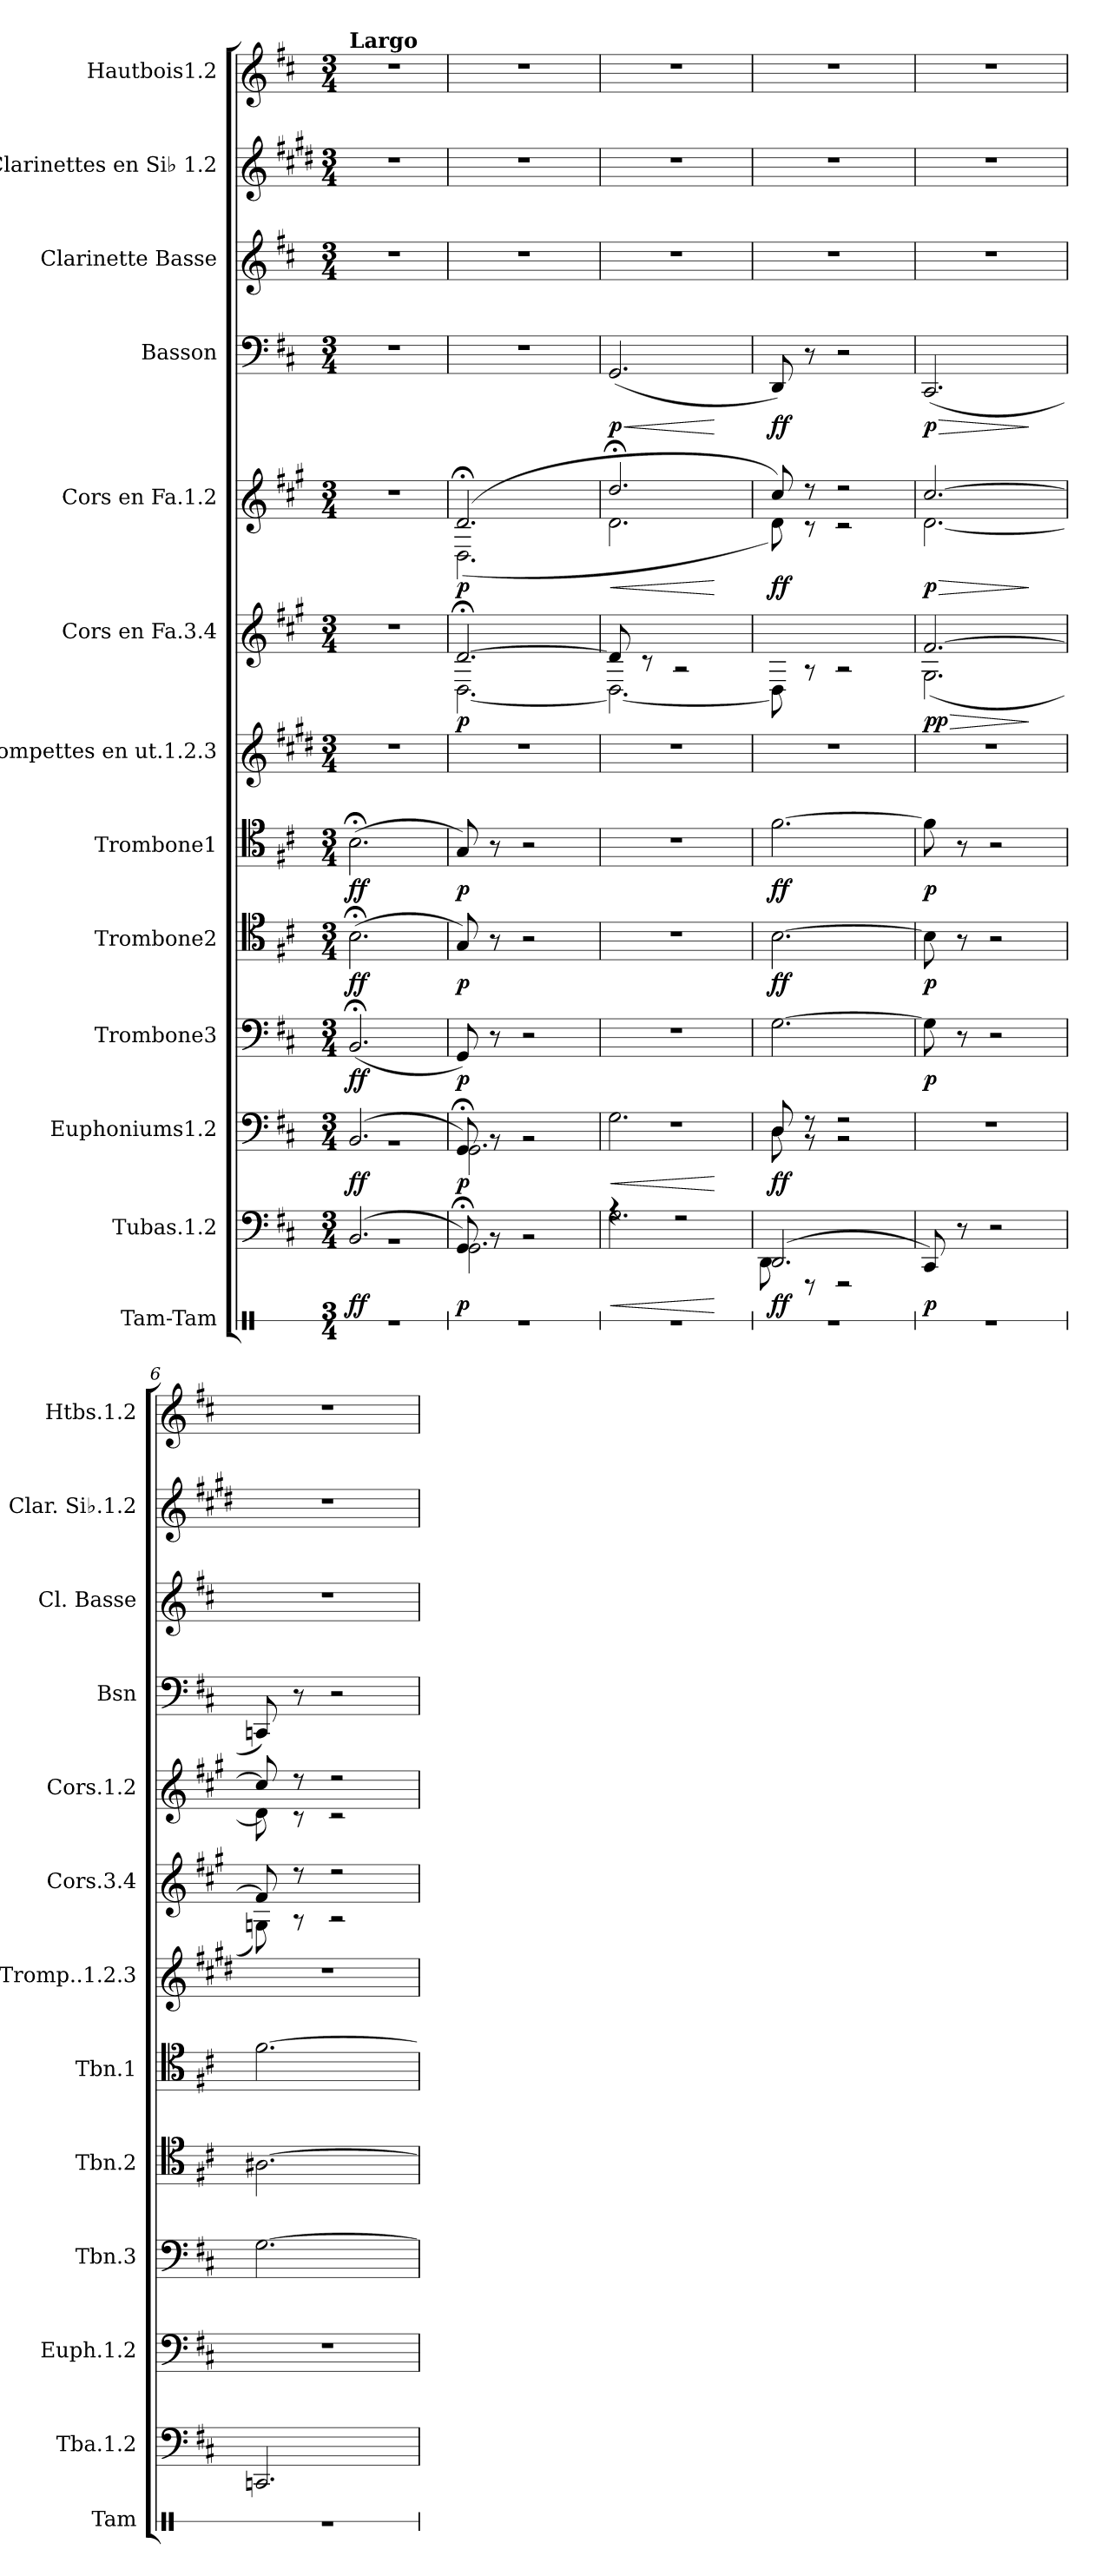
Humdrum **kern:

**kern	**kern	**dynam	**kern	**dynam	**kern	**dynam	**kern	**dynam	**kern	**dynam	**kern	**kern	**dynam	**kern	**dynam	**kern	**dynam	**kern	**kern	**kern
*part13	*part12	*part12	*part11	*part11	*part10	*part10	*part9	*part9	*part8	*part8	*part7	*part6	*part6	*part5	*part5	*part4	*part4	*part3	*part2	*part1
*staff13	*staff12	*staff12	*staff11	*staff11	*staff10	*staff10	*staff9	*staff9	*staff8	*staff8	*staff7	*staff6	*staff6	*staff5	*staff5	*staff4	*staff4	*staff3	*staff2	*staff1
*I"Tam-Tam	*I"Tubas.1.2	*	*I"Euphoniums1.2	*	*I"Trombone3	*	*I"Trombone2	*	*I"Trombone1	*	*I"Trompettes en ut.1.2.3	*I"Cors en Fa.3.4	*	*I"Cors en Fa.1.2	*	*I"Basson	*	*I"Clarinette Basse	*I"Clarinettes en Si♭ 1.2	*I"Hautbois1.2
*I'Tam	*I'Tba.1.2	*	*I'Euph.1.2	*	*I'Tbn.3	*	*I'Tbn.2	*	*I'Tbn.1	*	*I'Tromp..1.2.3	*I'Cors.3.4	*	*I'Cors.1.2	*	*I'Bsn	*	*I'Cl. Basse	*I'Clar. Si♭.1.2	*I'Htbs.1.2
*stria1	*	*	*	*	*	*	*	*	*	*	*	*	*	*	*	*	*	*	*	*
*clefX	*clefF4	*	*clefF4	*	*clefF4	*	*clefC4	*	*clefC4	*	*clefG2	*clefG2	*	*clefG2	*	*clefF4	*	*clefG2	*clefG2	*clefG2
*	*	*	*	*	*	*	*	*	*	*	*ITrd1c2	*ITrd4c7	*	*ITrd4c7	*	*	*	*ITrd8c14	*ITrd1c2	*
*k[]	*k[f#c#]	*	*k[f#c#]	*	*k[f#c#]	*	*k[f#c#]	*	*k[f#c#]	*	*k[f#c#]	*k[f#c#]	*	*k[f#c#]	*	*k[f#c#]	*	*k[f#c#]	*k[f#c#]	*k[f#c#]
*M3/4	*M3/4	*	*M3/4	*	*M3/4	*	*M3/4	*	*M3/4	*	*M3/4	*M3/4	*	*M3/4	*	*M3/4	*	*M3/4	*M3/4	*M3/4
=1	=1	=1	=1	=1	=1	=1	=1	=1	=1	=1	=1	=1	=1	=1	=1	=1	=1	=1	=1	=1
*	*^	*	*^	*	*	*	*	*	*	*	*	*	*	*	*	*	*	*	*	*
!	!	!	!	!	!	!	!	!	!	!	!	!	!	!	!	!	!	!	!	!	!	!LO:TX:a:B:t=Largo
!	!	!	!LO:DY:b	!	!	!LO:DY:b	!	!LO:DY:b	!	!LO:DY:b	!	!LO:DY:b	!	!	!	!	!	!	!	!	!	!
2.r	(>2.BB/	2.rBB	ff	(>2.BB/	2.rBB	ff	(<2.BB;</	ff	(>2.B;<\	ff	(>2.B;<\	ff	2.r	2.r	.	2.r	.	2.r	.	2.r	2.r	2.r
=2	=2	=2	=2	=2	=2	=2	=2	=2	=2	=2	=2	=2	=2	=2	=2	=2	=2	=2	=2	=2	=2	=2
*	*	*	*	*	*	*	*	*	*	*	*	*	*	*^	*	*^	*	*	*	*	*	*
!	!	!	!LO:DY:b	!	!	!LO:DY:b	!	!LO:DY:b	!	!LO:DY:b	!	!LO:DY:b	!	!	!	!LO:DY:b	!	!	!LO:DY:b	!	!	!	!	!
2.r	8GG;</)	2.GG\	p	8GG;</)	2.GG\	p	8GG/)	p	8G/)	p	8G/)	p	2.r	[2.G;</	[2.GG\	p	(>2.G;</	(<2.GG\	p	2.r	.	2.r	2.r	2.r
.	8rBB	.	.	8rBB	.	.	8r	.	8r	.	8r	.	.	.	.	.	.	.	.	.	.	.	.	.
.	2rBB	.	.	2rBB	.	.	2r	.	2r	.	2r	.	.	.	.	.	.	.	.	.	.	.	.	.
=3	=3	=3	=3	=3	=3	=3	=3	=3	=3	=3	=3	=3	=3	=3	=3	=3	=3	=3	=3	=3	=3	=3	=3	=3
!	!	!	!LO:HP:b	!	!	!LO:HP:b	!	!	!	!	!	!	!	!	!	!	!	!	!LO:HP:b	!	!LO:HP:b	!	!	!
!	!	!	!	!	!	!	!	!	!	!	!	!	!	!	!	!	!	!	!	!	!LO:DY:n=1:b	!	!	!
2.r	4rA	2.G\	<	(<2.rF	2.G\	<	2.r	.	2.r	.	2.r	.	2.r	8G/]	2.GG\_	.	2.g;</	2.G\	<	(<2.GG/	< p	2.r	2.r	2.r
.	.	.	.	.	.	.	.	.	.	.	.	.	.	8rc	.	.	.	.	.	.	.	.	.	.
.	2rF	.	.	.	.	.	.	.	.	.	.	.	.	2rA	.	.	.	.	.	.	.	.	.	.
*	*v	*v	*	*	*	*	*	*	*	*	*	*	*	*v	*v	*	*v	*v	*	*	*	*	*	*
*	*	*	*v	*v	*	*	*	*	*	*	*	*	*	*	*	*	*	*	*	*	*
.	.	[	.	[	.	.	.	.	.	.	.	.	.	.	[	.	[	.	.	.
=4	=4	=4	=4	=4	=4	=4	=4	=4	=4	=4	=4	=4	=4	=4	=4	=4	=4	=4	=4	=4
*	*^	*	*^	*	*	*	*	*	*	*	*	*^	*	*^	*	*	*	*	*	*
!	!	!	!LO:DY:b	!	!	!LO:DY:b	!	!	!	!LO:DY:b	!	!LO:DY:b	!	!	!	!	!	!	!LO:DY:b	!	!LO:DY:b	!	!	!
2.r	(>2.DD/	8DD\	ff	8D/)	8D\	ff	[2.G\	.	[2.B\	ff	[2.f#\	ff	2.r	2.reyy	8GG\]	.	8f#/)	8G\)	ff	8DD/)	ff	2.r	2.r	2.r
.	.	8r	.	8r	8r	.	.	.	.	.	.	.	.	.	8r	.	8r	8r	.	8r	.	.	.	.
.	.	2r	.	2r	2r	.	.	.	.	.	.	.	.	.	2r	.	2r	2r	.	2r	.	.	.	.
=5	=5	=5	=5	=5	=5	=5	=5	=5	=5	=5	=5	=5	=5	=5	=5	=5	=5	=5	=5	=5	=5	=5	=5	=5
!	!	!	!LO:DY:b	!	!	!	!	!LO:DY:b	!	!LO:DY:b	!	!LO:DY:b	!	!	!	!LO:HP:b	!	!	!LO:HP:b	!	!LO:HP:b	!	!	!
!	!	!	!	!	!	!	!	!	!	!	!	!	!	!	!	!LO:DY:n=1:b	!	!	!	!	!	!	!	!
!	!	!	!	!	!	!	!	!	!	!	!	!	!	!	!	!LO:DY:n=2:b	!	!	!LO:DY:n=1:b	!	!LO:DY:n=1:b	!	!	!
*	*v	*v	*	*	*	*	*	*	*	*	*	*	*	*	*	*	*	*	*	*	*	*	*	*
*	*	*	*v	*v	*	*	*	*	*	*	*	*	*	*	*	*	*	*	*	*	*	*	*
2.r	8CC#/)	p	2.r	.	8G\]	p	8B\]	p	8f#\]	p	2.r	[2.B/	(<2.C#\	> p p	[2.f#/	[2.G\	> p	(<2.CC#/	> p	2.r	2.r	2.r
.	8r	.	.	.	8r	.	8r	.	8r	.	.	.	.	.	.	.	.	.	.	.	.	.
.	2r	.	.	.	2r	.	2r	.	2r	.	.	.	.	.	.	.	.	.	.	.	.	.
*	*	*	*	*	*	*	*	*	*	*	*	*v	*v	*	*	*	*	*	*	*	*	*
*	*	*	*	*	*	*	*	*	*	*	*	*	*	*v	*v	*	*	*	*	*	*
.	.	.	.	.	.	.	.	.	.	.	.	.	]	.	]	.	]	.	.	.
=6	=6	=6	=6	=6	=6	=6	=6	=6	=6	=6	=6	=6	=6	=6	=6	=6	=6	=6	=6	=6
*	*	*	*	*	*	*	*	*	*	*	*	*^	*	*^	*	*	*	*	*	*
2.r	2.CCn/	.	2.r	.	[2.G\	.	[2.A#X\	.	[2.f#\	.	2.r	8B/]	8Cn\)	.	8f#/]	8G\]	.	8CCn/)	.	2.r	2.r	2.r
.	.	.	.	.	.	.	.	.	.	.	.	8r	8r	.	8r	8r	.	8r	.	.	.	.
.	.	.	.	.	.	.	.	.	.	.	.	2r	2r	.	2r	2r	.	2r	.	.	.	.
*	*	*	*	*	*	*	*	*	*	*	*	*v	*v	*	*	*	*	*	*	*	*	*
*	*	*	*	*	*	*	*	*	*	*	*	*	*	*v	*v	*	*	*	*	*	*
=	=	=	=	=	=	=	=	=	=	=	=	=	=	=	=	=	=	=	=	=
*-	*-	*-	*-	*-	*-	*-	*-	*-	*-	*-	*-	*-	*-	*-	*-	*-	*-	*-	*-	*-
